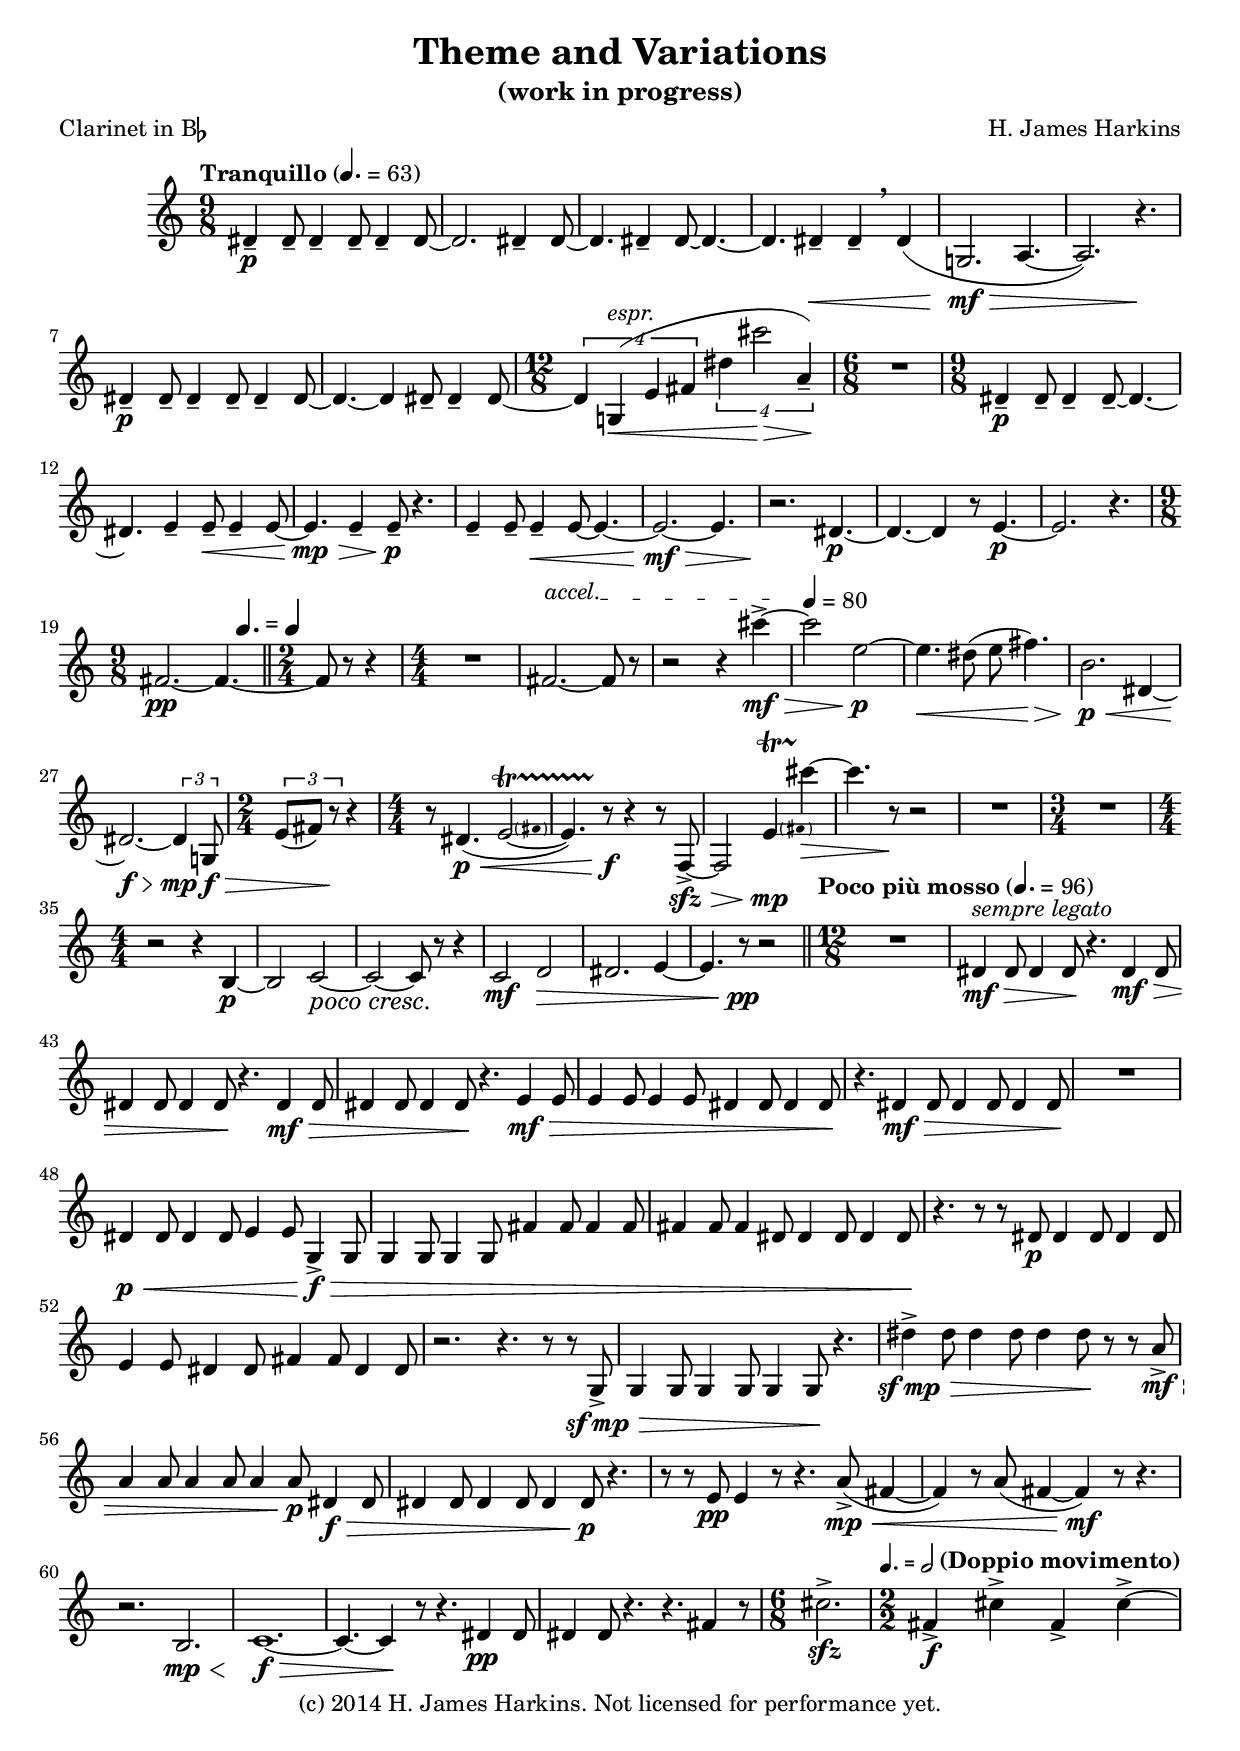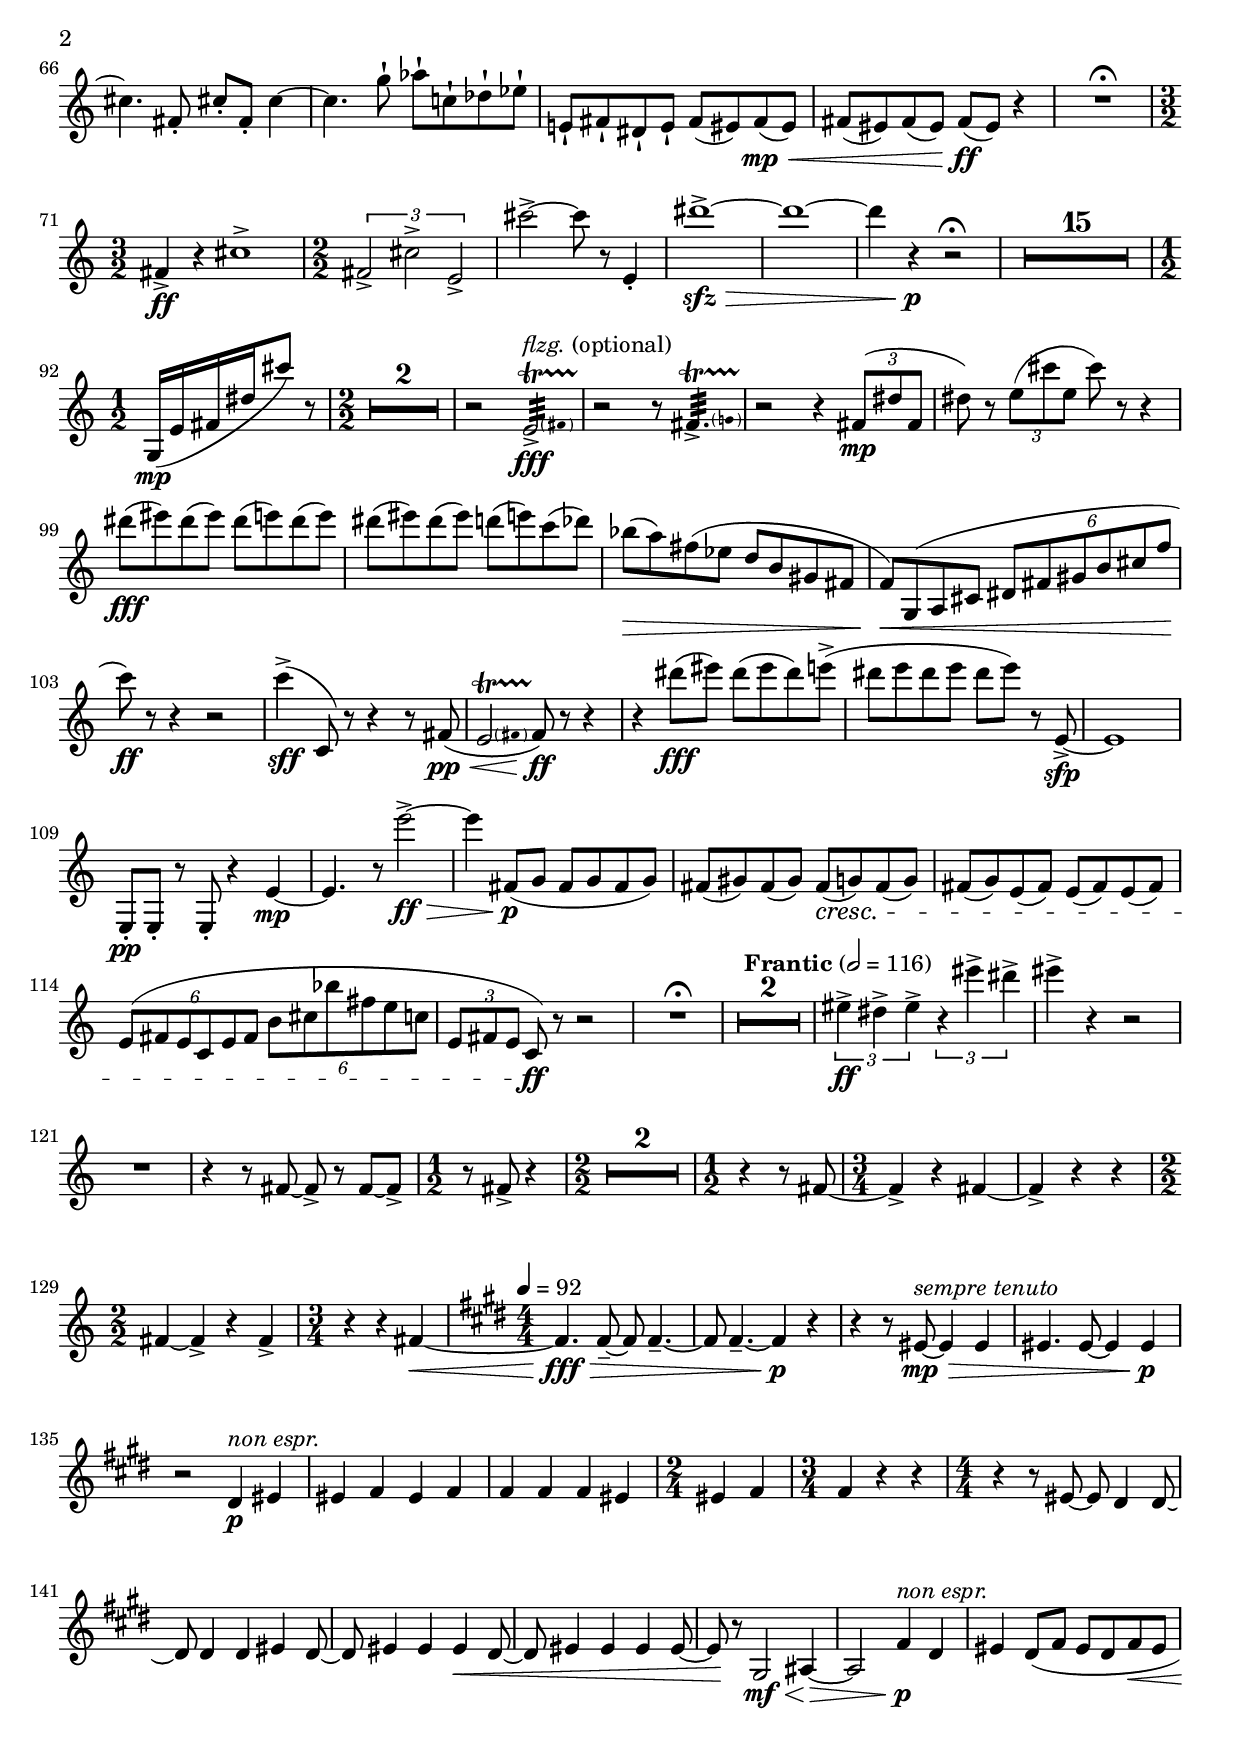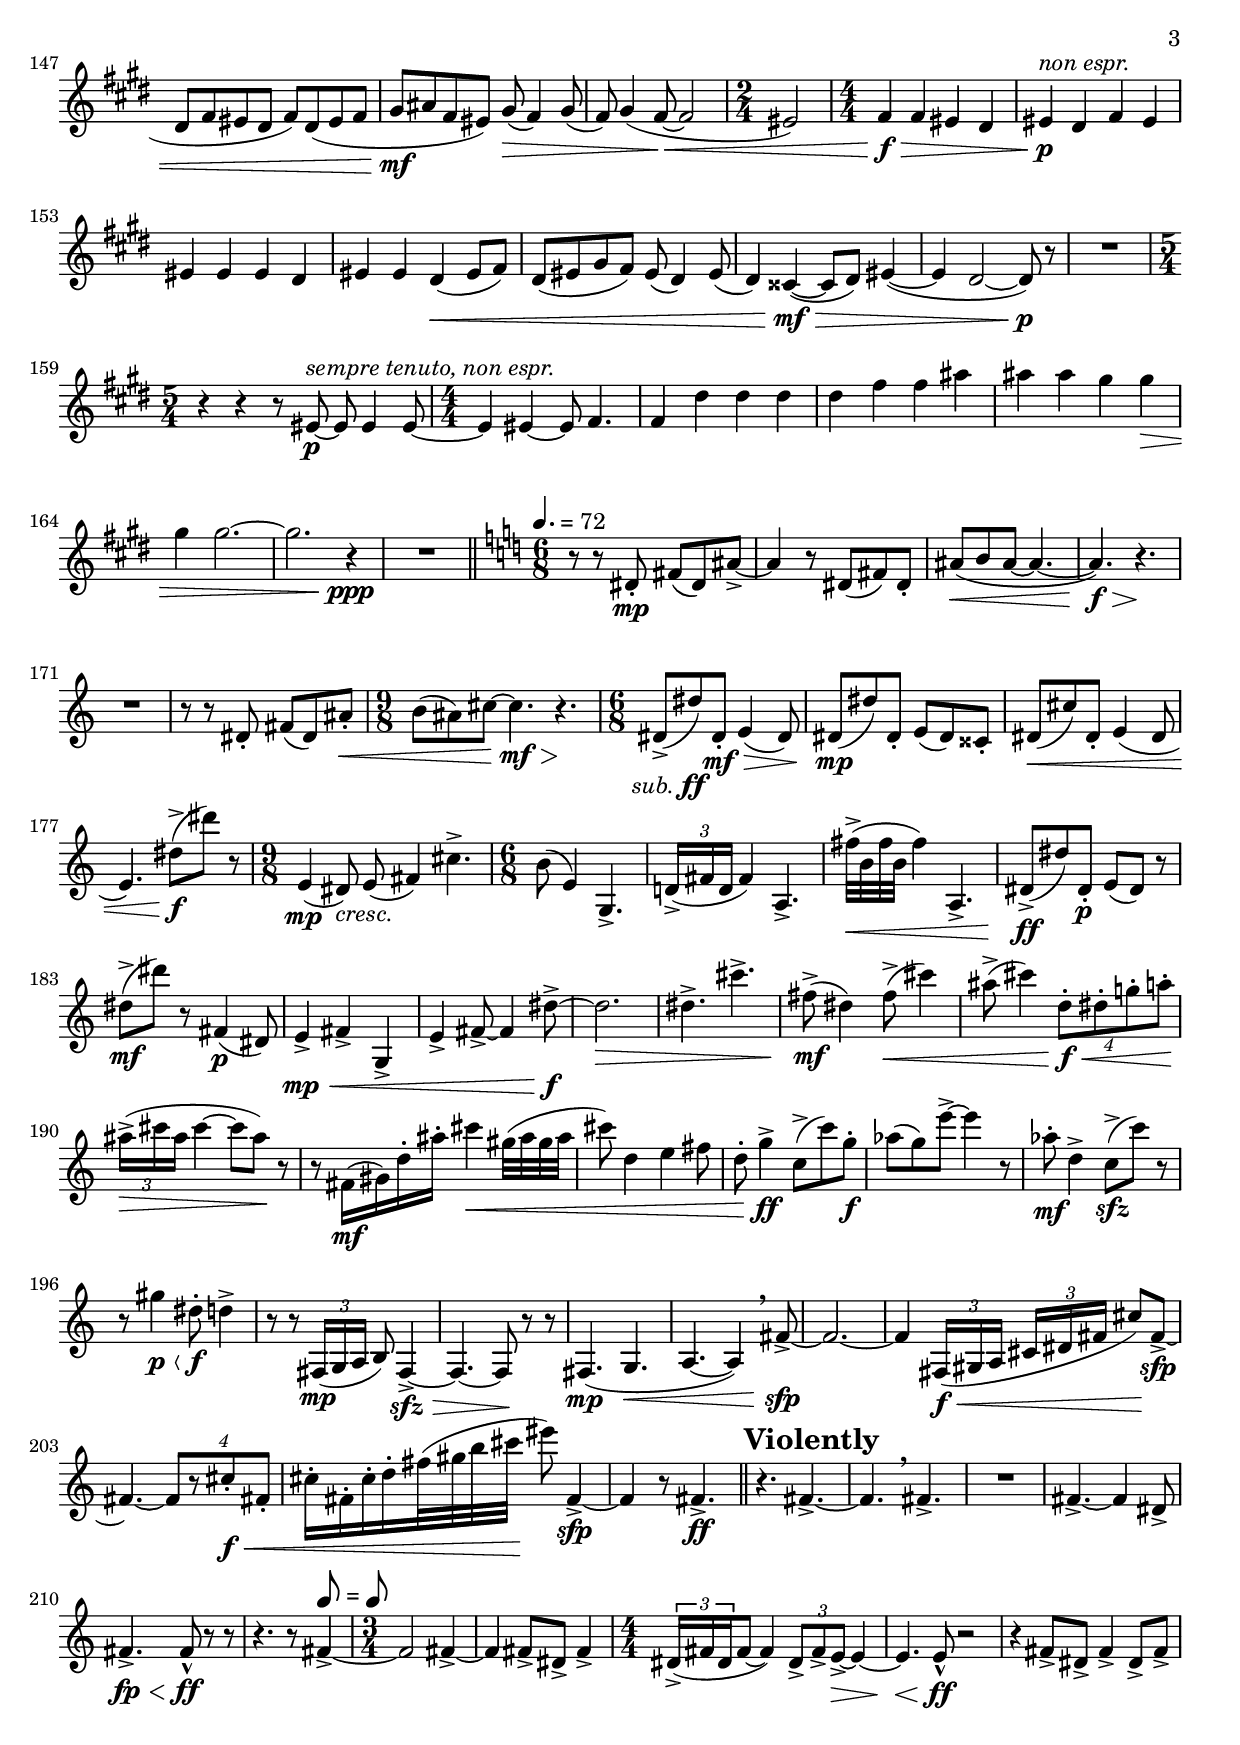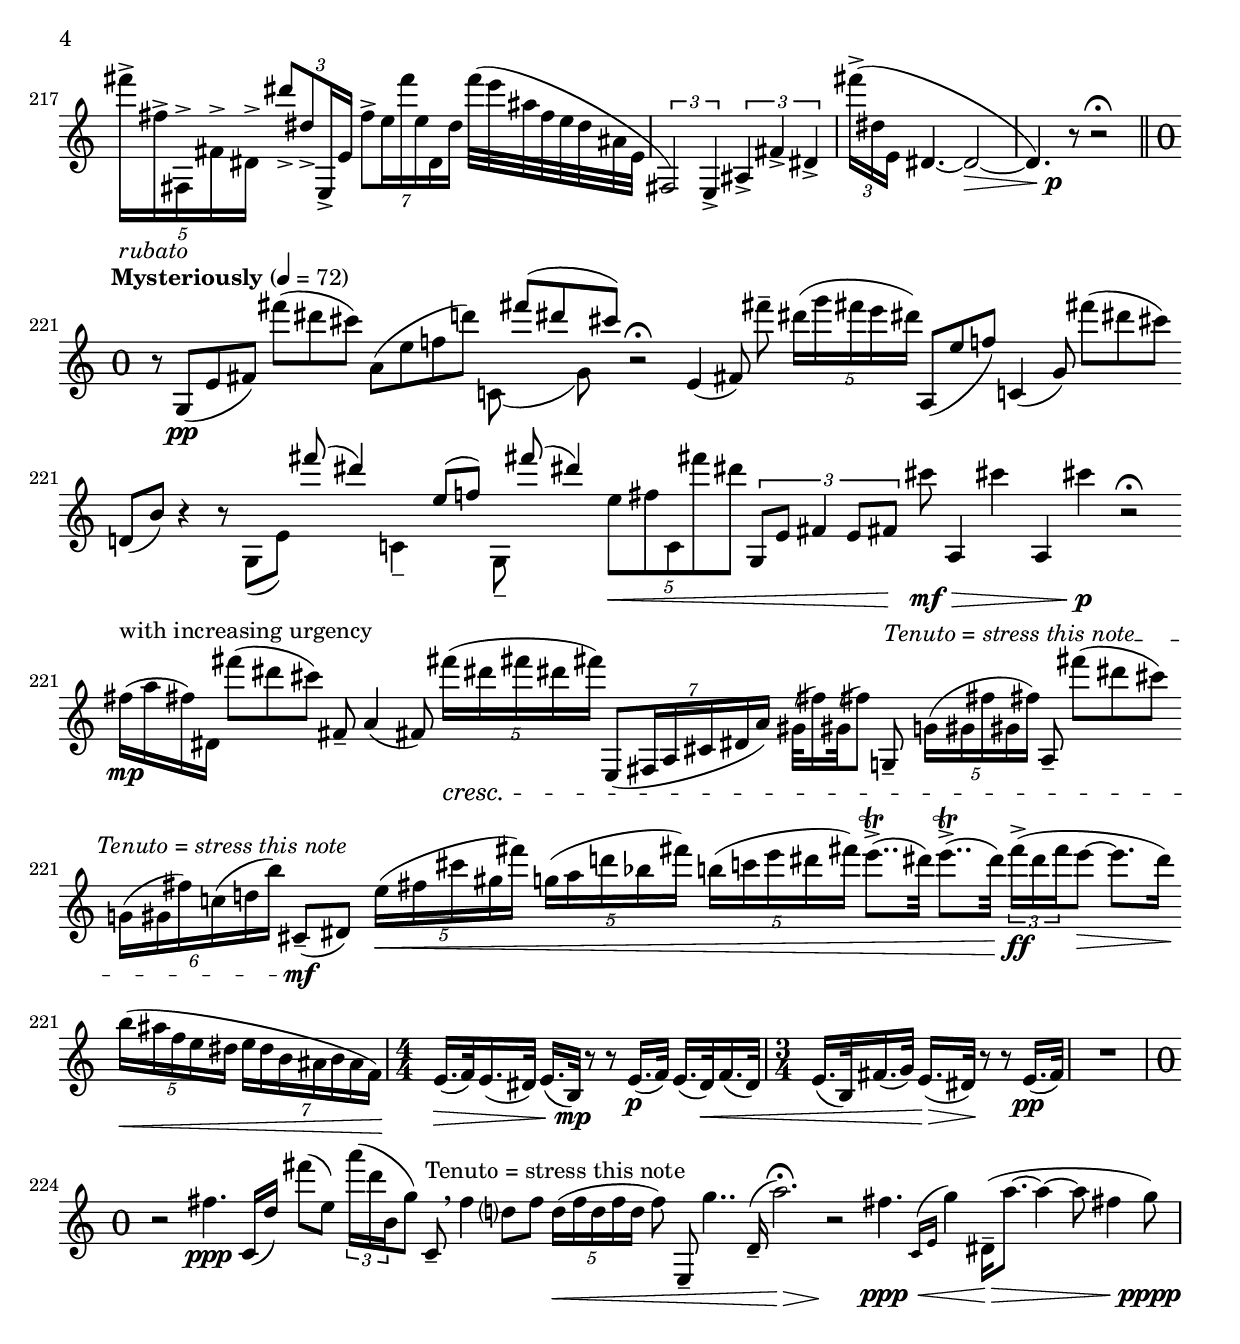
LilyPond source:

\version "2.18.2"
\language "english"

cadenzaToMusic =
#(define-music-function (parser location cadenzaMusic music)
                                                  (ly:music? ly:music?)
"Adjust the length of `music and the measureLength, to fit the length of
`cadenzaMusic"
(let* ((clen (ly:music-length cadenzaMusic))
       (mlen (ly:music-length music))
       (factor (ly:moment-div clen mlen))
       (compressed (ly:music-compress music factor)))
  ;; (format #t "factor : ~a\n" factor)
  #{
    \set Timing.measureLength = $clen
    $compressed
    \unset Timing.measureLength
  #}))

\include "../common/includes.ily"
\language "english"

clarCadenza = \relative c {
  \accidentalStyle Staff.neo-modern
  \cadenzaOn
  r8 f\pp [ ( d' e ] ) e'' [ ( cs b ] ) \bar "" g, [ ( d' ef c' ] ) \bar ""
  <<
    \new Voice { \voiceOne s8 e [ ( cs s b ] ) }
    \new Voice \relative c' { \voiceTwo bf8 ( s4 f'8 ) }
  >> \oneVoice
  r2\fermata \bar ""
  d,,4 ( e8 ) e''8--
  \tuplet 5/4 {
    \shape #'((0 . 0) (0 . 1) (0 . 0) (0 . 0)) Slur
    cs16 [ ( f e d cs ] )
  } \bar ""
  g,,8 [ ( d'' ef ] ) \bar ""
  bf,4 ( f'8 ) e'' [ ( cs b ] ) \bar "" c,, [ ( a' ] )
  r4 r8 \bar ""
  <<
    \new Voice \relative c''' {
      \voiceOne
      s4 e8 ( cs4 ) s4 d,8 [ ( ef ] ) s e' ( cs4 )
    }
    \new Voice \relative c {
      \voiceTwo
      f8 [ ( d' ] ) s4. \bar "" bf4-- s4 \bar "" f8-- s4.
    }
  >> \oneVoice
  \tuplet 5/4 { d8\< [ e bf, e'' cs ] } \tuplet 3/2 { f,,,8 [ d' ] e4 d8 [ e ] } \bar ""
  \once \override NoteColumn.X-offset = #1
  b''8\mf\> g,,4 b'' g,, b''\p r2\fermata \bar ""
  e,16\mp^\markup "with increasing urgency" [ ( g e ) cs, ] e''8 [ ( cs b ] ) \bar ""
  e,,-- g4 ( e8 )
  \tuplet 5/4 { e''16\cresc [ ( cs e cs e ] ) } \bar ""
  \tuplet 7/4 { d,,,8 [ ( e16 g b cs g' ] ) }
  fs32 [ ( e'16 ) fs,32 ( e'8 ) ] \bar "" 
  \once \override TextSpanner.bound-details.left.text = "Tenuto = stress this note"
  f,,8--\startTextSpan
  \tuplet 5/4 { %{ \shape #'((0 . 0) (0 . 0) (0.8 . -1) (0 . 1.5)) Slur %} f'16 [ ( fs e' fs, e' ] ) } \bar "" g,,8--
  e''' [ ( cs b ] ) \bar ""
  \tuplet 6/4 { f,16 [ ( fs e' ) bf ( c a' ] ) } \bar "" b,,8--\mf [ ( cs\stopTextSpan ] )
  \tuplet 5/4 { d'16\< [ ( e b' fs e' ] ) } \bar ""
  \tuplet 5/4 { f,16 [ ( g c af e' ] ) } \bar ""
  \tuplet 5/4 { a,16 [ ( bf d cs e ] ) } \bar ""
  %% NOTE: This forced accidental is not needed in the part.
  %% Setting \accidentalStyle later makes it appear in the part.
  %% Setting it earlier hides it in the score, where it's needed.
  %% Tagging it fucks up the rests in the oboe and bassoon parts.
  %% Damn damn damn damn damn
  d8..->\trill [ ( cs!32 ] )
  \accidentalStyle Staff.default
  d8..->\trill [ ( cs32 ] ) \bar ""
  \tuplet 3/2 { e16->\ff [ ( cs e } d8\> ~ ] d8. [ cs16 ] ) \bar ""
  \tuplet 5/4 { a16\< [ ( gs e d cs ] } \bar ""
  \tuplet 7/4 { d16 [ cs a gs a gs e\! ] ) }
  \cadenzaOff
}

clarCadenzaB = \relative c'' {
  \cadenzaOn
  r2 e4.\ppp bf,16 [ ( c' ] ) e'8 [ ( d, ] )
  \tuplet 3/2 { g'16 [ ( c, a, } f'8 ] ) \bar ""
  bf,,8--^"Tenuto = stress this note" \breathe
  e'4 c?8 [ e ] 
}

clarCadenzaC = \relative c'' {
  \tuplet 5/4 { c16\< [ ( e c e c ] } e8 )
  \accidentalStyle Staff.neo-modern
  d,,-- f''4..
  <<
    { c,16-- ( g''2.\fermata ) }
    { s16 s2\> s8 s8\! }
  >> \bar ""
  r2 e4.\ppp\< \appoggiatura { \slurUp bf,16 [ d ] } f'4
  cs,16--\> [ ( g''8. ~ ] g4 ~ g8 e4 f8\pppp )
  \cadenzaOff
  \accidentalStyle Staff.default
}


\include "../common/globals.ily"
%\include "../musicvars/oboe.ily"
\language "english"

clarTheme = \relative c' {
  cs4--\p cs8-- cs4-- cs8-- cs4-- cs8 ~
  cs2. cs4-- cs8 ~
  cs4. cs4-- cs8 ~ cs4. ~
  cs4. cs4--\< cs4-- \breathe cs4 (
  f,!2.\mf\> g4. ~
  g2. ) r4.\!
  cs4--\p cs8-- cs4-- cs8-- cs4-- cs8 ~
  cs4. ~ cs4 cs8-- cs4-- cs8 ~
  \tupletSpan 1*6/8
  \tuplet 4/3 { cs4 
                \shape #'((0 . 0) (0 . 0) (0 . 1.2) (0 . -0.5)) Slur
                f,!^\markup { \italic "espr." } 
                ( \< d' e cs' b'2\> g,4--\! ) }
  R2.
  cs,4--\p cs8-- cs4-- cs8-- ~ cs4. ~
  cs4. d4-- d8--\< d4-- d8 ~
  d4.\mp\> d4-- d8--\p r4.
  d4-- d8-- d4--\< d8 ~ d4. ~
  d2.\mf\> ~ d4.
  r2.\! cs4.\p ~
  cs4. ~ cs4 r8 d4.\p ~
  d2. r4.
  % e2.\pp ~ e4.
}

clarTwelveEight = \relative c' {
  R1.
  cs4\mf\>^\markup { \italic "sempre legato" } cs8 cs4 cs8\! r4. cs4\mf\> cs8
  cs4 cs8 cs4 cs8\! r4. cs4\mf\> cs8
  cs4 cs8 cs4 cs8\! r4. d4\mf\> d8
  d4 d8 d4 d8 cs4 cs8 cs4 cs8\!
  r4. cs4\mf\> cs8 cs4 cs8 cs4 cs8\!
  R1.
  cs4\p\< cs8 cs4 cs8 d4 d8 f,4->\f\> f8
  f4 f8 f4 f8 e'4 e8 e4 e8
  e4 e8 e4 cs8 cs4 cs8 cs4 cs8\!
  r4. r8 r8 cs8\p cs4 cs8 cs4 cs8
  d4 d8 cs4 cs8 e4 e8 cs4 cs8
  r2. r4. r8 r8 f,8->\sfmp\>
  f4 f8 f4 f8 f4 f8\! r4.
  cs''4->\sfmp\> cs8 cs4 cs8 cs4 cs8\! r8 r8 g8->\mf\>
  g4 g8 g4 g8 g4 g8\p cs,4\f\> cs8
  cs4 cs8 cs4 cs8 cs4 cs8\p r4.
  r8 r8 d8\pp d4 r8 r4. g8->\mp\< ( e4 ~
  e4 ) r8 g8 ( e4 ~ e4\mf ) r8 r4.
  r2. a,2.\mp\<
  bf1.\f\> ~
  bf4. ~ bf4\! r8 r4. cs4\pp cs8
  cs4 cs8 r4. r4. e4 r8
  b'2.->\sfz
}

clarSixEight = \relative c' {
  r8 r8 cs-.\mp e ( cs ) gs'-> ~
  gs4 r8 cs, ( e ) cs-.
  gs'\< ( a gs ~ gs4. ~
  gs4.\f\> ) r4.\!
  R2.
  r8 r8 cs,-. e ( cs ) gs'8-.\<
  a ( gs ) b ~ b4.\mf\> r4.\!
  cs,8->_\subffMarkup ( cs' ) cs,-.\mf\> d4 ( cs8 )
  cs\mp ( cs' ) cs,-. d ( cs ) bs-.
  cs\< ( b' ) cs,-. d4 ( cs8
  d4. ) cs'8->\f ( cs' ) r8
  d,,4\mp ( cs8_\markup { \italic "cresc." } ) d8 ( e4 ) b'4.->
  a8 ( d,4 ) f,4.->
  \tuplet 3/2 { c'!16-> ( e c } e4 ) g,4.->
  e''32->\< ( a, e' a, e'4 ) g,,4.->
  cs8->\ff ( cs' ) cs,-.\p d ( cs ) r8
  cs'8->\mf ( cs' ) r8 e,,4\p ( cs8 )
  d4->\mp\< e-> f,->
  d'-> e8-> ~ e4 cs'8->\f ~
  cs2.\>
  cs4.-> b'->
  e,8->\mf ( cs4 ) e8->\< ( b'4 )
  gs8-> ( b4 ) \tuplet 4/3 { c,8-.\f\< cs-. f!-. g!-. }
  \tuplet 3/2 { gs16->\> ( b gs } b4 ~ b8 gs8\! ) r8
  r8 e,16\mf ( fs ) c'-. gs'-. b4\< fs32 ( gs fs gs
  b8 ) c,4 d e8
  c8-. f4->\ff bf,8-> ( bf' ) f-.\f
  gf ( f ) d'-> ~ d4 r8
  gf,-.\mf c,4-> bf8->\sfz ( bf' ) r8
  r8 fs4\p\< cs8-.\f c4->
  r8 r8 \tuplet 3/2 { e,,16\mp ( [ f g ] } a8 ) e4->\sfz\> ~
  e4. ~ e8\! r8 r8
  e4.\mp ( f\<
  g ~ g4 ) \breathe e'8->\sfp ~
  e2. ~
  e4 \tupletSpan 8 \tuplet 3/2 { e,16\f\< ( [ fs g ] b [ cs e ] } b'8\! ) e,8->\sfp ~
  \tupletSpan \default
  e4. ~ \tuplet 4/3 { e8 [ r8 b'-.\f\< e,-. ] }
  b'16-. e,-. b'-. c-. e32 ( fs a b\! ds8 ) e,,4->\sfp ~
  e4 r8 e4.->\ff
  r4. e4.-> ~
  e4. \breathe e4.->
  R2.
  e4.-> ~ e4 cs8->
  \once \override Hairpin #'minimum-length = #6
  e4.->\fp\< e8-^\ff r8 r8
  r4. r8 e4-> ~
  e2 e4-> ~
  e4 e8-> cs-> e4->
  \tuplet 3/2 { cs16-> ( e cs } e8 ~ e4 ) \tuplet 3/2 { cs8-> e-> d->\> ~ } d4 ~
  d4.\< d8-^\ff r2
  r4 e8-> cs-> e4-> cs8-> e->
  \tuplet 5/4 { e''16->_\markup { \italic "rubato" } e,-> e,,-> e'-> cs-> }
  \tuplet 3/2 { cs''8-> cs,-> d,,16-> d' }
  \tuplet 7/4 { e'8-> d16 e' d, cs, cs' }
  \shape #'((0 . 0) (0 . 1) (0 . 1) (0 . 0)) Slur
  e'32 ( d gs, e d cs gs d
  \tupletSpan 2 \tuplet 3/2 { e,2 ) d4-> gs-> e'-> cs-> }
  \tupletSpan \default
  <<
    \new Voice \relative c''' {
      \tuplet 3/2 { \shape #'((0 . 0) (0 . 1) (0 . 1) (0 . 0)) Slur e16-> ( cs, d, } cs4. ~ cs2 ~
      cs4. )
    }
    \new Voice {
      s2 s2\> s4 s8\p
    }
  >>
  r8 r2\fermata %R1\fermataMarkup
  % CADENZA
  \clarCadenza
  d16.\> ( e32 ) 
  \tag #'a-part { d16. ( cs32 ) }
  \tag #'c-score { d16. ( cs!32 ) }
  d16. ( a32\mp ) r8
  r8 d16.\p ( e32 ) d16. ( cs32\< ) e16. ( cs32 )
  d16. ( a32 ) e'16. ( f32 ) d16.\> ( cs32\! ) r8 r8 d16.\pp ( e32 )
  R2.
  \clarCadenzaB \clarCadenzaC
}

clarOb = \new Voice \with {
  \remove "Note_heads_engraver"
  \consists "Completion_heads_engraver"
  \remove "Rest_engraver"
  \consists "Completion_rest_engraver"
} \relative c' {
  \override Hairpin #'to-barline = ##f
  %e8\mf\< ~
  r4 r e ~ \<
  e4.\fff\> e8-- ~ e8 e4.-- ~
  e8 e4.-- ~ e4\p r4
  r4 r8 ds\mp\> ^\sempreTenuto ~ ds4 ds
  ds4. ds8 ~ ds4 ds\p
  r2 cs4\p ^\nonEspr ds
  ds e ds e
  e e e ds
  ds e e r4 r4
  r4 r8 ds8 ~ ds8 cs4 cs %completion heads start here
  cs cs ds cs
  ds ds ds\< cs
  ds ds ds ds8 ~
  ds8\! r8 fs,2\mf\< gs4\> ~
  gs2 e'4\p ^\nonEspr cs4
  ds cs8 ( e ds cs e\< ds
  cs e ds cs e ) cs ( ds e
  fs\mf gs e ds ) fs8\> ( e4 ) fs8 (
  e8 ) fs4 ( e8\< ~ e2 % ds4 ~ % fs4 e8 ~
  ds2 ) 
  e4\f\> e ds cs
  ds\p ^\nonEspr cs e ds
  ds ds ds cs
  ds ds cs\< ( ds8 e )
  cs ( ds fs e ) ds ( cs4 ) ds8 (
  cs4 ) bs\mf\> ~ ( bs8 cs ) ds4 ~ (
  ds cs2 ~ cs8\p ) r8
  R1
  r4 r4 r8 ds8\p ^\markup \italic "sempre tenuto, non espr." ~ ds ds4 ds8 ~
  ds4 ds ~ ds8 e4.
  e4 cs' cs cs
  cs e e gs
  gs gs fs fs\>
  fs fs2. ~
  fs2. r4\ppp
}

clarBsn = \relative c' {
  e2.\pp ~ e4. ~
  e8 r8 r4
  R1
  e2. ~ e8 r8
  r2 r4 b''4->\mf\> ~
  b2 d,\p ~
  d4.\< cs8 ( d e4.\> )
  a,2.\p\< cs,4 ~
  cs2.\f\> ~ \tupletSpan 4 \tuplet 3/2 { cs4\mp f,!8\f\> d' ( e ) r8\! } \tupletSpan \default
  r4
  % r8. d16 ( \tuplet 7/4 { e16 d e d e d e } 
  \override TrillPitchAccidental.avoid-slur = #'inside
  r8 cs4.\p\< (
  \pitchedTrill d2\startTrillSpan ~ e
  d4. ) r8\stopTrillSpan \f r4 r8 ef,->\sfz\> ~
  ef2 \pitchedTrill d'4\startTrillSpan \mp e b''4\stopTrillSpan ~ \>
  b4. r8\! r2
  R1 R2.
  r2 r4 a,,4\p ~
  a2
  \set crescendoText = \markup \italic "poco cresc."
  \set crescendoSpanner = #'text
  bf2\< ~
  bf2 ~ bf8\! r8 r4
  \unset crescendoText
  \unset crescendoSpanner
  bf2\mf c2\>
  cs2. d4 ~ 
  d4. r8\pp r2
}

dashPlus = "staccatissimo"

clarOB = \relative c' {
  e4->\f b'-> e,-> b'-> ~
  b4. e,8-. b'-. e,-. b'4 ~
  b4. f'8-+ gf-+ bf,-+ cf-+ df-+
  d,!-+  e!-+  cs-+ d-+ e ( ds ) e\mp\< ( ds )
  e ( ds ) e ( ds ) e\ff ( ds ) r4
  R1\fermataMarkup
  e4->\ff r4 b'1->
  \tuplet 3/2 { e,2-> b'-> d,-> }
  b''2-> ~ b8 r8 d,,4-.
  cs''1->\sfz\> ~ cs ~ cs4 r4\p r2\fermata
  R1*15
  \shape #'((0 . 0) (0 . 0) (0 . -0.5) (0 . 0)) Slur
  f,,,16\mp ( d' e cs' b'8 ) r8
  R1*2
  r2\pitchedTrill d,,2:32->\fff\startTrillSpan ^\markup { \italic "flzg." "(optional)" } e
  r2\stopTrillSpan r8 \pitchedTrill e4.:32->\startTrillSpan f
  r2\stopTrillSpan r4 \tuplet 3/2 { e8\mp ( cs' e, }
  cs'8 ) r8 \tuplet 3/2 { d8 ( b' d, } b'8 ) r8 r4
  cs8\fff ( ds ) cs ( ds ) cs ( d ) cs ( d )
  cs8 ( ds ) cs ( ds ) c ( d ) bf ( cf )
  af\> ( g ) e ( df c a fs e
  ef\< ) f, ( g b \tuplet 6/4 { cs8 e fs a b ef }
  bf'8\ff ) r8 r4 r2
  bf4->\sff ( bf,,8 ) r8 r4 r8 e\pp\< (
  \pitchedTrill d2\startTrillSpan e e8\stopTrillSpan\ff ) r8 r4
  r4 cs''8\fff ( ds ) cs ( ds cs ) d-> (
  cs d cs d cs d ) r8 d,,->\sfp ~
  d1
  d,8-.\pp d-. r d-. r4 d'4\mp ~
  d4. r8 d''2->\ff\> ~
  d4 e,,8\p ( f e f e f )
  e ( fs ) e ( fs ) e\cresc ( f ) e ( f )
  e ( f ) d ( e ) d ( e ) d ( e )
  \tupletSpan 2 \tuplet 6/4 { d8 ( e d bf d e a b! af' e! d bf }
  \tupletSpan \default \tuplet 3/2 { d,8 [ e d ] } bf8\ff ) r8 r2
  R1\fermataMarkup
  R1*2
  \tupletSpan 2 \tuplet 3/2 { ds'4->\ff cs-> ds-> r ds'-> cs-> } \tupletSpan \default
  ds4-> r4 r2
  R1
  r4 r8 e,,8 ~ e-> r e ~ e->
  r8 e-> r4
  R1*2
  r4 r8 e ~
  e4-> r e ~
  e-> r r
  e ~ e-> r e->
  %r r e ~
}

%\include "../musicvars/bassoon.ily"

%#(set-global-staff-size 16)

%{\paper {
  left-margin = 1.8\cm
  line-width = 18.2\cm
  right-margin = 1\cm
}
%}

\header {
  title = "Theme and Variations"
  subtitle = "(work in progress)"
  composer = "H. James Harkins"
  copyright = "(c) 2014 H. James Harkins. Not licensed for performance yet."
  poet = \markup \concat { "Clarinet in B" \flat }
}

\score {
  \new Staff <<
    { \compressFullBarRests
      \override MultiMeasureRest.expand-limit = #1
      \global \globalBsn \globalTwelveEight \globalOB
      %{\transpose bf c'%} \globalOb
      s1 \globalSixEight
    }
    \transpose bf c'
    { \clarTheme \clarBsn \clarTwelveEight \clarOB \clarOb R1
      \keepWithTag #'c-score \clarSixEight
    }
  >>
}
